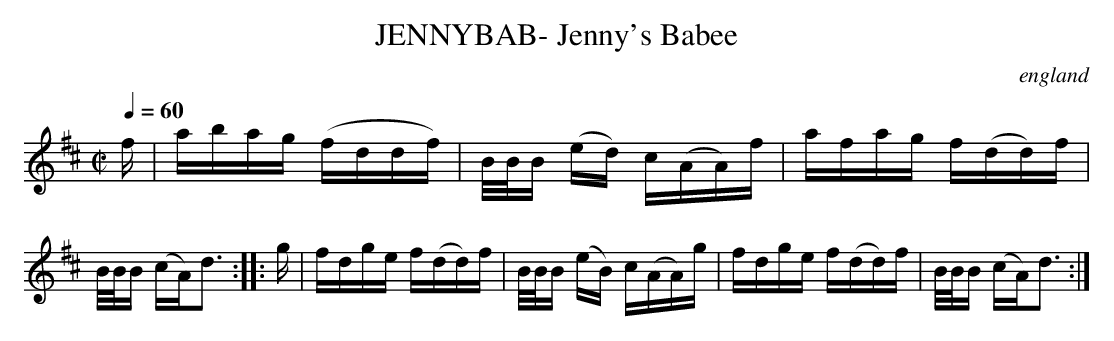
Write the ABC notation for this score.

X:1
T:JENNYBAB- Jenny's Babee
O:england
Q:1/4=60
M:C|
K:D
f/|a/b/a/g/ (f/d/d/f/)|B/4B/4B/ (e/d/) c/(A/A/)f/|\
a/f/a/g/ f/(d/d/)f/|B/4B/4B/ (c/A/)d3/2::g/|\
f/d/g/e/ f/(d/d/)f/|B/4B/4B/ (e/B/) c/(A/A/)g/|\
f/d/g/e/ f/(d/d/)f/|B/4B/4B/ (c/A/)d3/2:|]
